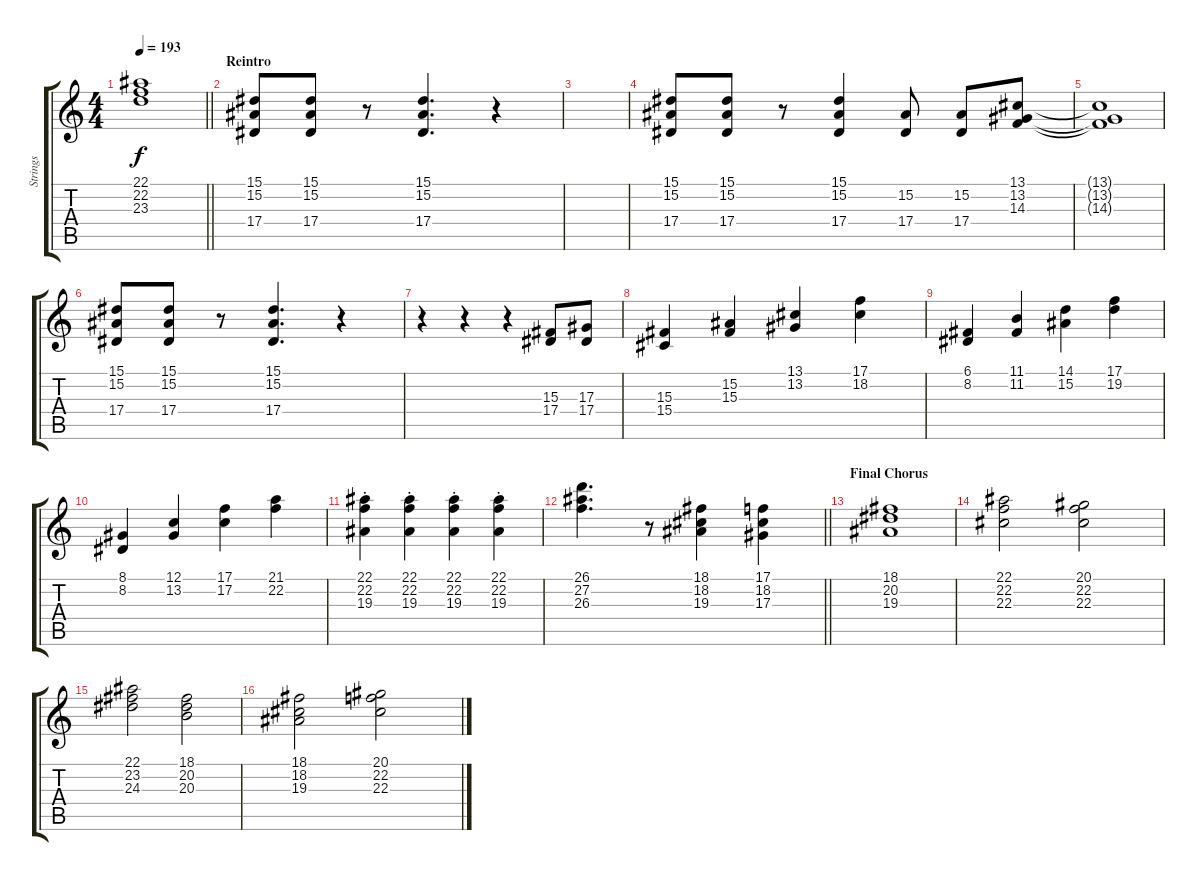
\track ("Strings" "Strings") {instrument stringensemble1}
\staff {score tabs}
\tuning (C4 G3 Eb3 Bb2 F2 C2) {hide}
\ts (4 4)
\tempo 193
\clef g2
\barLineRight lightlight
\ks c
(22.1{t} 22.2{t} 23.3{t}).1{dy f} |
\section ("" "Reintro")
(15.1 15.2 17.4).8 (15.1 15.2 17.4).8 r.8 (15.1 15.2 17.4).4{d} r.4 |
|
(15.1 15.2 17.4).8 (15.1 15.2 17.4).8 r.8 (15.1 15.2 17.4).4 (15.2 17.4).8 (15.2 17.4).8 (13.1 13.2 14.3).8 |
(13.1{t} 13.2{t} 14.3{t}).1 |
(15.1 15.2 17.4).8 (15.1 15.2 17.4).8 r.8 (15.1 15.2 17.4).4{d} r.4 |
r.4 r.4 r.4 (15.3 17.4).8 (17.3 17.4).8 |
(15.3 15.4).4 (15.2 15.3).4 (13.1 13.2).4 (17.1 18.2).4 |
(6.1 8.2).4 (11.1 11.2).4 (14.1 15.2).4 (17.1 19.2).4 |
(8.1 8.2).4 (12.1 13.2).4 (17.1 17.2).4 (21.1 22.2).4 |
(22.1{st} 22.2{st} 19.3{st}).4 (22.1{st} 22.2{st} 19.3{st}).4 (22.1{st} 22.2{st} 19.3{st}).4 (22.1{st} 22.2{st} 19.3{st}).4 |
\barLineRight lightlight
(26.1 27.2 26.3).4{d} r.8 (18.1 18.2 19.3).4 (17.1 18.2 17.3).4 |
\section ("" "Final Chorus")
(18.1 20.2 19.3).1 |
(22.1 22.2 22.3).2 (20.1 22.2 22.3).2 |
(22.1 23.2 24.3).2 (18.1 20.2 20.3).2 |
(18.1 18.2 19.3).2 (20.1 22.2 22.3).2
